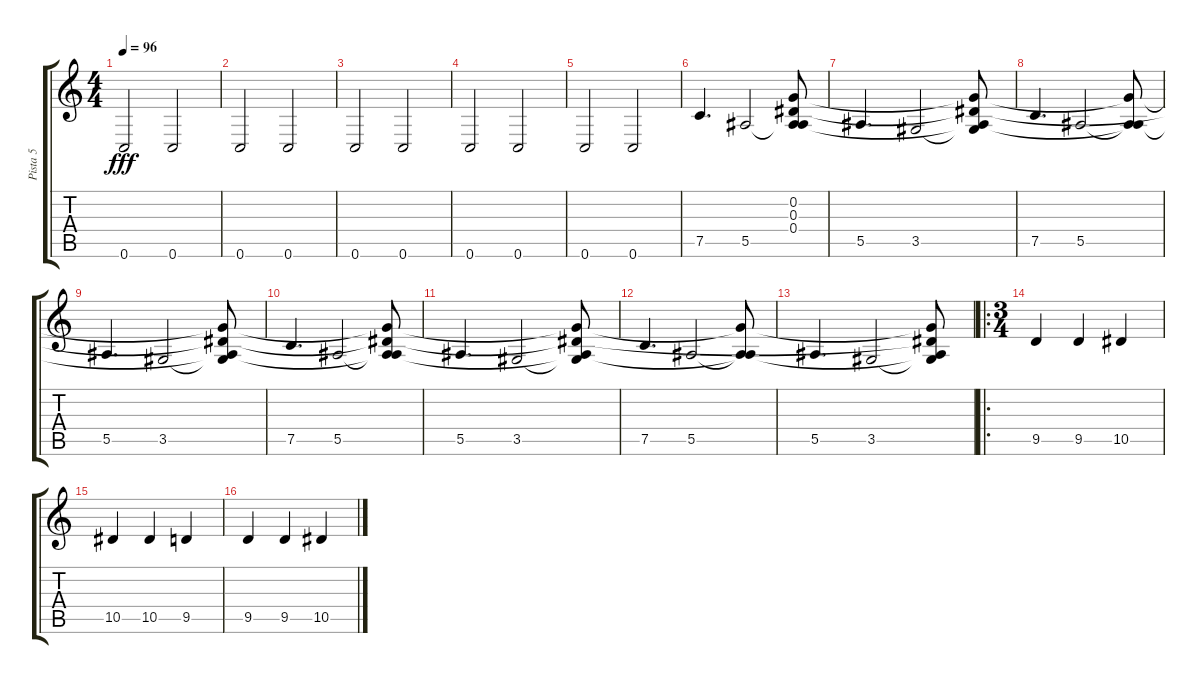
\track ("Pista 5" "Pista 5") {instrument electricbassfinger}
\staff {score tabs}
\tuning (C4 G3 Eb3 Bb2 F2 C2) {hide}
\ts (4 4)
\tempo 96
\clef g2
\ks c
0.6.2{dy fff} 0.6.2 |
0.6.2 0.6.2 |
0.6.2 0.6.2 |
0.6.2 0.6.2 |
0.6.2 0.6.2 |
7.5.4{d} 5.5.2 (0.2 0.3 0.4 5.5{t}).8 |
5.5.4{d} 3.5.2 (0.2{t} 0.3{t} 0.4{t} 3.5{t}).8 |
7.5.4{d} 5.5.2 (0.2{t} 0.4{t} 5.5{t}).8 |
5.5.4{d} 3.5.2 (0.2{t} 0.3{t} 0.4{t} 3.5{t}).8 |
7.5.4{d} 5.5.2 (0.2{t} 0.3{t} 0.4{t} 5.5{t}).8 |
5.5.4{d} 3.5.2 (0.2{t} 0.3{t} 0.4{t} 3.5{t}).8 |
7.5.4{d} 5.5.2 (0.2{t} 0.4{t} 5.5{t}).8 |
5.5.4{d} 3.5.2 (0.2{t} 0.3{t} 0.4{t} 3.5{t}).8 |
\ro
\ts (3 4)
9.5.4 9.5.4 10.5.4 |
10.5.4 10.5.4 9.5.4 |
9.5.4 9.5.4 10.5.4
